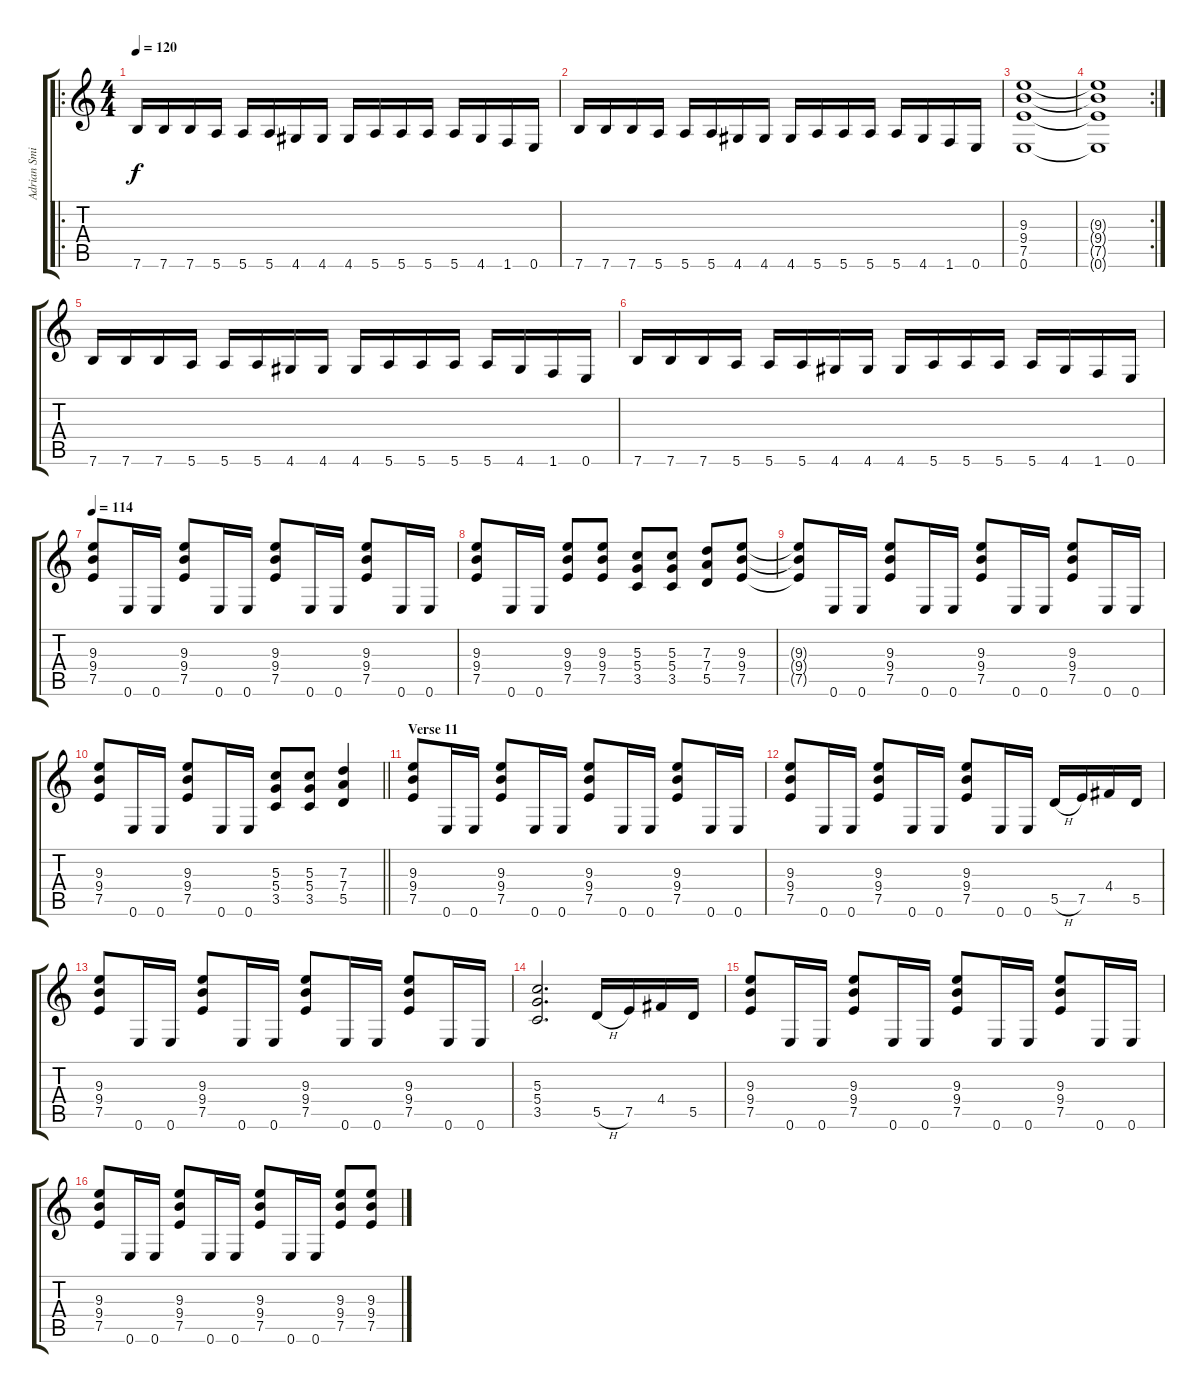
\track ("Adrian Smith" "Adrian Smi") {instrument distortionguitar}
\staff {score tabs}
\tuning (E4 B3 G3 D3 A2 E2) {hide}
\ro
\ts (4 4)
\tempo 120
\clef g2
\ks c
7.6.16{dy f} 7.6.16 7.6.16 5.6.16 5.6.16 5.6.16 4.6.16 4.6.16 4.6.16 5.6.16 5.6.16 5.6.16 5.6.16 4.6.16 1.6.16 0.6.16 |
7.6.16 7.6.16 7.6.16 5.6.16 5.6.16 5.6.16 4.6.16 4.6.16 4.6.16 5.6.16 5.6.16 5.6.16 5.6.16 4.6.16 1.6.16 0.6.16 |
(9.3 9.4 7.5 0.6).1 |
\rc 2
(9.3{t} 9.4{t} 7.5{t} 0.6{t}).1 |
7.6.16 7.6.16 7.6.16 5.6.16 5.6.16 5.6.16 4.6.16 4.6.16 4.6.16 5.6.16 5.6.16 5.6.16 5.6.16 4.6.16 1.6.16 0.6.16 |
7.6.16 7.6.16 7.6.16 5.6.16 5.6.16 5.6.16 4.6.16 4.6.16 4.6.16 5.6.16 5.6.16 5.6.16 5.6.16 4.6.16 1.6.16 0.6.16 |
\tempo 114
(9.3 9.4 7.5).8 0.6.16 0.6.16 (9.3 9.4 7.5).8 0.6.16 0.6.16 (9.3 9.4 7.5).8 0.6.16 0.6.16 (9.3 9.4 7.5).8 0.6.16 0.6.16 |
(9.3 9.4 7.5).8 0.6.16 0.6.16 (9.3 9.4 7.5).8 (9.3 9.4 7.5).8 (5.3 5.4 3.5).8 (5.3 5.4 3.5).8 (7.3 7.4 5.5).8 (9.3 9.4 7.5).8 |
(9.3{t} 9.4{t} 7.5{t}).8 0.6.16 0.6.16 (9.3 9.4 7.5).8 0.6.16 0.6.16 (9.3 9.4 7.5).8 0.6.16 0.6.16 (9.3 9.4 7.5).8 0.6.16 0.6.16 |
\barLineRight lightlight
(9.3 9.4 7.5).8 0.6.16 0.6.16 (9.3 9.4 7.5).8 0.6.16 0.6.16 (5.3 5.4 3.5).8 (5.3 5.4 3.5).8 (7.3 7.4 5.5).4 |
\section ("" "Verse 11")
(9.3 9.4 7.5).8 0.6.16 0.6.16 (9.3 9.4 7.5).8 0.6.16 0.6.16 (9.3 9.4 7.5).8 0.6.16 0.6.16 (9.3 9.4 7.5).8 0.6.16 0.6.16 |
(9.3 9.4 7.5).8 0.6.16 0.6.16 (9.3 9.4 7.5).8 0.6.16 0.6.16 (9.3 9.4 7.5).8 0.6.16 0.6.16 5.5{h}.16 7.5.16 4.4.16 5.5.16 |
(9.3 9.4 7.5).8 0.6.16 0.6.16 (9.3 9.4 7.5).8 0.6.16 0.6.16 (9.3 9.4 7.5).8 0.6.16 0.6.16 (9.3 9.4 7.5).8 0.6.16 0.6.16 |
(5.3 5.4 3.5).2{d} 5.5{h}.16 7.5.16 4.4.16 5.5.16 |
(9.3 9.4 7.5).8 0.6.16 0.6.16 (9.3 9.4 7.5).8 0.6.16 0.6.16 (9.3 9.4 7.5).8 0.6.16 0.6.16 (9.3 9.4 7.5).8 0.6.16 0.6.16 |
(9.3 9.4 7.5).8 0.6.16 0.6.16 (9.3 9.4 7.5).8 0.6.16 0.6.16 (9.3 9.4 7.5).8 0.6.16 0.6.16 (9.3 9.4 7.5).8 (9.3 9.4 7.5).8
